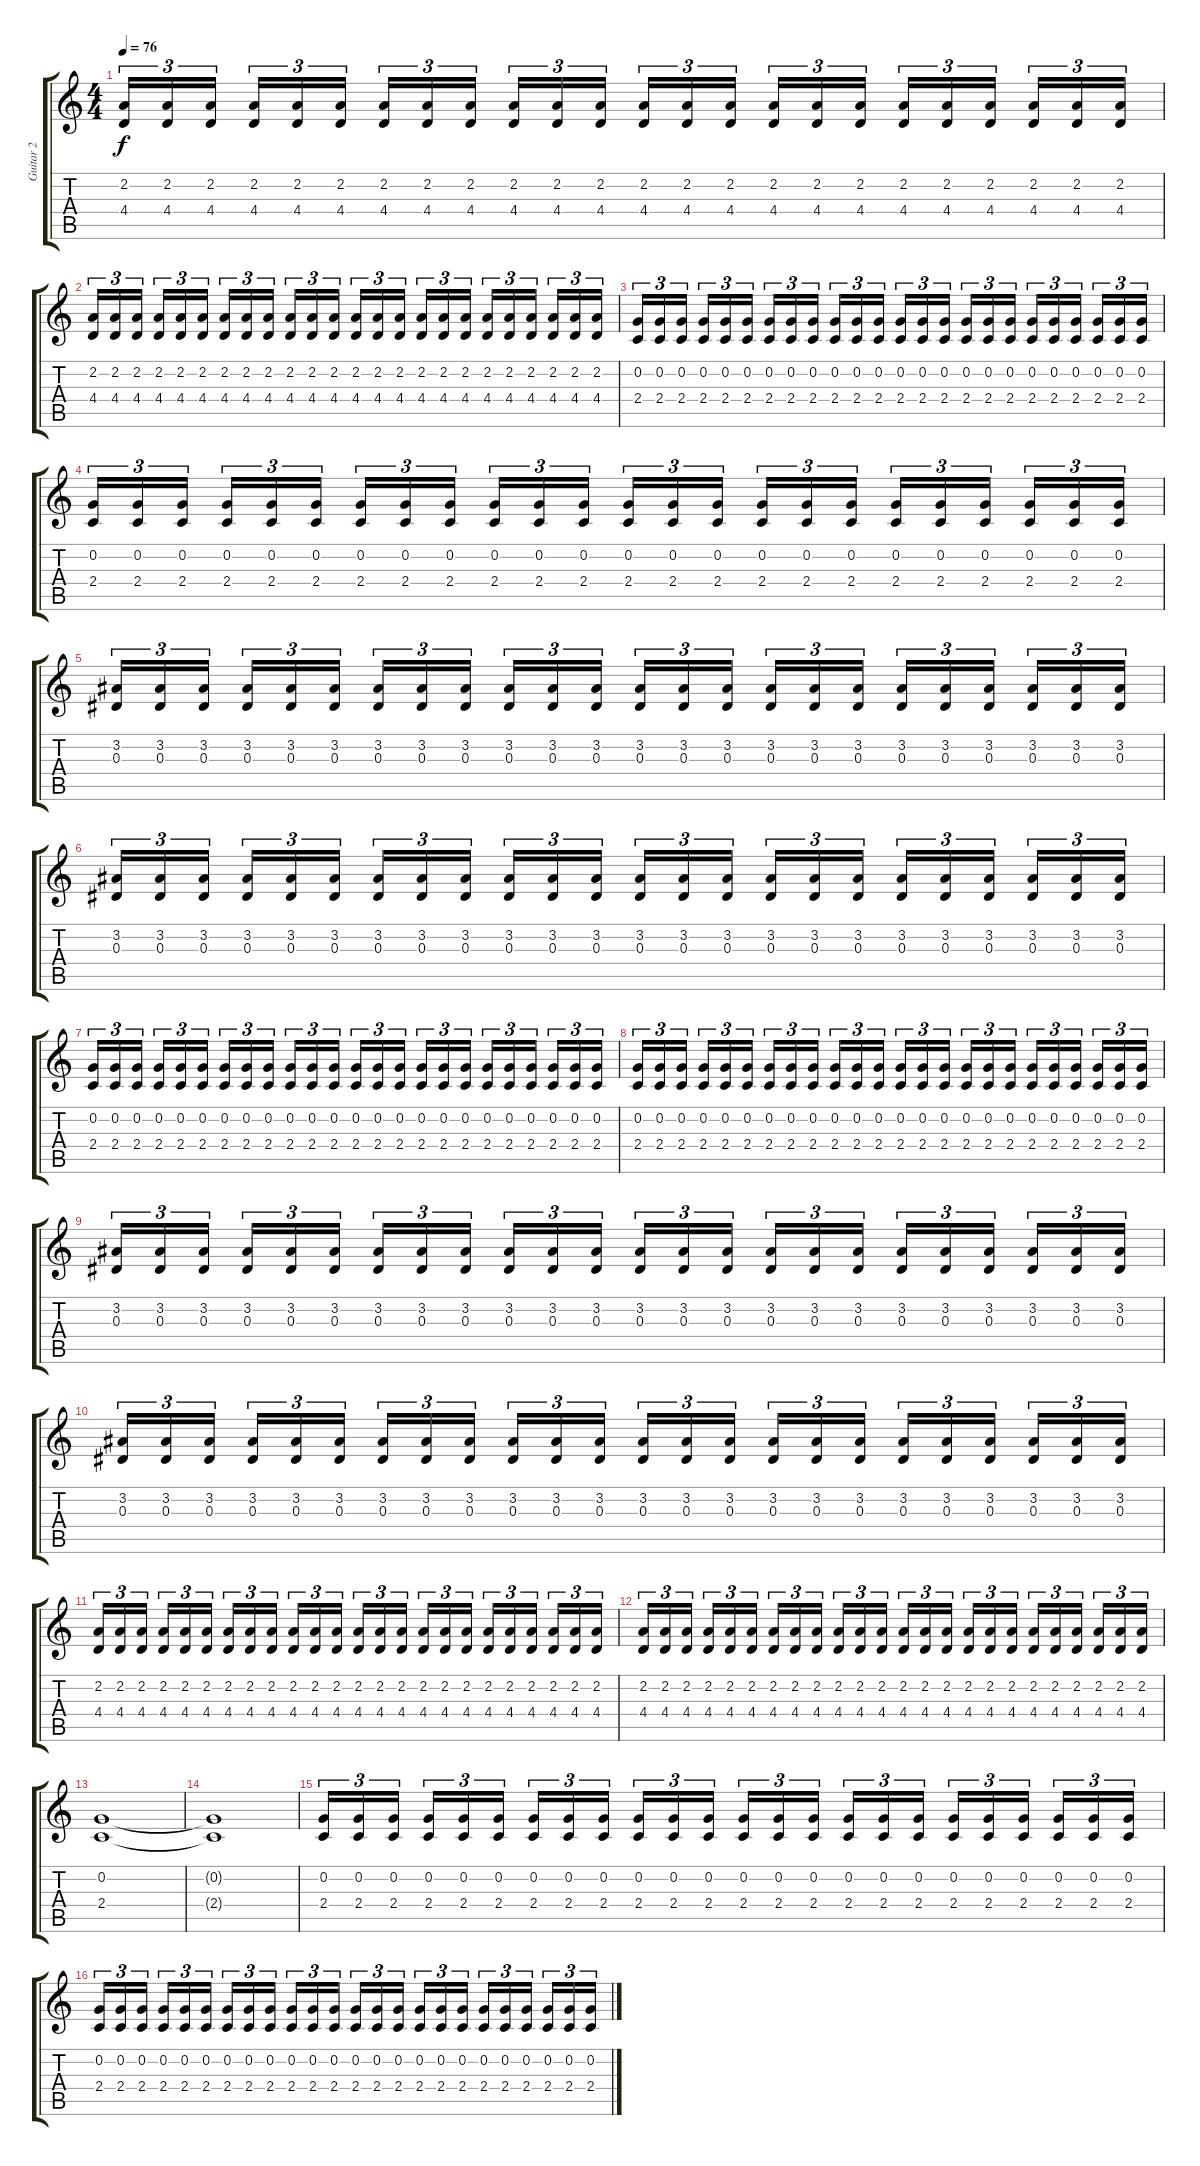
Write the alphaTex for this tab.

\track ("Guitar 2" "Guitar 2") {instrument distortionguitar}
\staff {score tabs}
\tuning (C4 G3 Eb3 Bb2 F2 C2) {hide}
\ts (4 4)
\tempo 76
\clef g2
\ks c
(2.2 4.4).16{tu (3 2) dy f} (2.2 4.4).16{tu (3 2)} (2.2 4.4).16{tu (3 2) beam splitsecondary} (2.2 4.4).16{tu (3 2)} (2.2 4.4).16{tu (3 2)} (2.2 4.4).16{tu (3 2)} (2.2 4.4).16{tu (3 2)} (2.2 4.4).16{tu (3 2)} (2.2 4.4).16{tu (3 2) beam splitsecondary} (2.2 4.4).16{tu (3 2)} (2.2 4.4).16{tu (3 2)} (2.2 4.4).16{tu (3 2)} (2.2 4.4).16{tu (3 2)} (2.2 4.4).16{tu (3 2)} (2.2 4.4).16{tu (3 2) beam splitsecondary} (2.2 4.4).16{tu (3 2)} (2.2 4.4).16{tu (3 2)} (2.2 4.4).16{tu (3 2)} (2.2 4.4).16{tu (3 2)} (2.2 4.4).16{tu (3 2)} (2.2 4.4).16{tu (3 2) beam splitsecondary} (2.2 4.4).16{tu (3 2)} (2.2 4.4).16{tu (3 2)} (2.2 4.4).16{tu (3 2)} |
(2.2 4.4).16{tu (3 2)} (2.2 4.4).16{tu (3 2)} (2.2 4.4).16{tu (3 2) beam splitsecondary} (2.2 4.4).16{tu (3 2)} (2.2 4.4).16{tu (3 2)} (2.2 4.4).16{tu (3 2)} (2.2 4.4).16{tu (3 2)} (2.2 4.4).16{tu (3 2)} (2.2 4.4).16{tu (3 2) beam splitsecondary} (2.2 4.4).16{tu (3 2)} (2.2 4.4).16{tu (3 2)} (2.2 4.4).16{tu (3 2)} (2.2 4.4).16{tu (3 2)} (2.2 4.4).16{tu (3 2)} (2.2 4.4).16{tu (3 2) beam splitsecondary} (2.2 4.4).16{tu (3 2)} (2.2 4.4).16{tu (3 2)} (2.2 4.4).16{tu (3 2)} (2.2 4.4).16{tu (3 2)} (2.2 4.4).16{tu (3 2)} (2.2 4.4).16{tu (3 2) beam splitsecondary} (2.2 4.4).16{tu (3 2)} (2.2 4.4).16{tu (3 2)} (2.2 4.4).16{tu (3 2)} |
(0.2 2.4).16{tu (3 2)} (0.2 2.4).16{tu (3 2)} (0.2 2.4).16{tu (3 2) beam splitsecondary} (0.2 2.4).16{tu (3 2)} (0.2 2.4).16{tu (3 2)} (0.2 2.4).16{tu (3 2)} (0.2 2.4).16{tu (3 2)} (0.2 2.4).16{tu (3 2)} (0.2 2.4).16{tu (3 2) beam splitsecondary} (0.2 2.4).16{tu (3 2)} (0.2 2.4).16{tu (3 2)} (0.2 2.4).16{tu (3 2)} (0.2 2.4).16{tu (3 2)} (0.2 2.4).16{tu (3 2)} (0.2 2.4).16{tu (3 2) beam splitsecondary} (0.2 2.4).16{tu (3 2)} (0.2 2.4).16{tu (3 2)} (0.2 2.4).16{tu (3 2)} (0.2 2.4).16{tu (3 2)} (0.2 2.4).16{tu (3 2)} (0.2 2.4).16{tu (3 2) beam splitsecondary} (0.2 2.4).16{tu (3 2)} (0.2 2.4).16{tu (3 2)} (0.2 2.4).16{tu (3 2)} |
(0.2 2.4).16{tu (3 2)} (0.2 2.4).16{tu (3 2)} (0.2 2.4).16{tu (3 2) beam splitsecondary} (0.2 2.4).16{tu (3 2)} (0.2 2.4).16{tu (3 2)} (0.2 2.4).16{tu (3 2)} (0.2 2.4).16{tu (3 2)} (0.2 2.4).16{tu (3 2)} (0.2 2.4).16{tu (3 2) beam splitsecondary} (0.2 2.4).16{tu (3 2)} (0.2 2.4).16{tu (3 2)} (0.2 2.4).16{tu (3 2)} (0.2 2.4).16{tu (3 2)} (0.2 2.4).16{tu (3 2)} (0.2 2.4).16{tu (3 2) beam splitsecondary} (0.2 2.4).16{tu (3 2)} (0.2 2.4).16{tu (3 2)} (0.2 2.4).16{tu (3 2)} (0.2 2.4).16{tu (3 2)} (0.2 2.4).16{tu (3 2)} (0.2 2.4).16{tu (3 2) beam splitsecondary} (0.2 2.4).16{tu (3 2)} (0.2 2.4).16{tu (3 2)} (0.2 2.4).16{tu (3 2)} |
(3.2 0.3).16{tu (3 2)} (3.2 0.3).16{tu (3 2)} (3.2 0.3).16{tu (3 2) beam splitsecondary} (3.2 0.3).16{tu (3 2)} (3.2 0.3).16{tu (3 2)} (3.2 0.3).16{tu (3 2)} (3.2 0.3).16{tu (3 2)} (3.2 0.3).16{tu (3 2)} (3.2 0.3).16{tu (3 2) beam splitsecondary} (3.2 0.3).16{tu (3 2)} (3.2 0.3).16{tu (3 2)} (3.2 0.3).16{tu (3 2)} (3.2 0.3).16{tu (3 2)} (3.2 0.3).16{tu (3 2)} (3.2 0.3).16{tu (3 2) beam splitsecondary} (3.2 0.3).16{tu (3 2)} (3.2 0.3).16{tu (3 2)} (3.2 0.3).16{tu (3 2)} (3.2 0.3).16{tu (3 2)} (3.2 0.3).16{tu (3 2)} (3.2 0.3).16{tu (3 2) beam splitsecondary} (3.2 0.3).16{tu (3 2)} (3.2 0.3).16{tu (3 2)} (3.2 0.3).16{tu (3 2)} |
(3.2 0.3).16{tu (3 2)} (3.2 0.3).16{tu (3 2)} (3.2 0.3).16{tu (3 2) beam splitsecondary} (3.2 0.3).16{tu (3 2)} (3.2 0.3).16{tu (3 2)} (3.2 0.3).16{tu (3 2)} (3.2 0.3).16{tu (3 2)} (3.2 0.3).16{tu (3 2)} (3.2 0.3).16{tu (3 2) beam splitsecondary} (3.2 0.3).16{tu (3 2)} (3.2 0.3).16{tu (3 2)} (3.2 0.3).16{tu (3 2)} (3.2 0.3).16{tu (3 2)} (3.2 0.3).16{tu (3 2)} (3.2 0.3).16{tu (3 2) beam splitsecondary} (3.2 0.3).16{tu (3 2)} (3.2 0.3).16{tu (3 2)} (3.2 0.3).16{tu (3 2)} (3.2 0.3).16{tu (3 2)} (3.2 0.3).16{tu (3 2)} (3.2 0.3).16{tu (3 2) beam splitsecondary} (3.2 0.3).16{tu (3 2)} (3.2 0.3).16{tu (3 2)} (3.2 0.3).16{tu (3 2)} |
(0.2 2.4).16{tu (3 2)} (0.2 2.4).16{tu (3 2)} (0.2 2.4).16{tu (3 2) beam splitsecondary} (0.2 2.4).16{tu (3 2)} (0.2 2.4).16{tu (3 2)} (0.2 2.4).16{tu (3 2)} (0.2 2.4).16{tu (3 2)} (0.2 2.4).16{tu (3 2)} (0.2 2.4).16{tu (3 2) beam splitsecondary} (0.2 2.4).16{tu (3 2)} (0.2 2.4).16{tu (3 2)} (0.2 2.4).16{tu (3 2)} (0.2 2.4).16{tu (3 2)} (0.2 2.4).16{tu (3 2)} (0.2 2.4).16{tu (3 2) beam splitsecondary} (0.2 2.4).16{tu (3 2)} (0.2 2.4).16{tu (3 2)} (0.2 2.4).16{tu (3 2)} (0.2 2.4).16{tu (3 2)} (0.2 2.4).16{tu (3 2)} (0.2 2.4).16{tu (3 2) beam splitsecondary} (0.2 2.4).16{tu (3 2)} (0.2 2.4).16{tu (3 2)} (0.2 2.4).16{tu (3 2)} |
(0.2 2.4).16{tu (3 2)} (0.2 2.4).16{tu (3 2)} (0.2 2.4).16{tu (3 2) beam splitsecondary} (0.2 2.4).16{tu (3 2)} (0.2 2.4).16{tu (3 2)} (0.2 2.4).16{tu (3 2)} (0.2 2.4).16{tu (3 2)} (0.2 2.4).16{tu (3 2)} (0.2 2.4).16{tu (3 2) beam splitsecondary} (0.2 2.4).16{tu (3 2)} (0.2 2.4).16{tu (3 2)} (0.2 2.4).16{tu (3 2)} (0.2 2.4).16{tu (3 2)} (0.2 2.4).16{tu (3 2)} (0.2 2.4).16{tu (3 2) beam splitsecondary} (0.2 2.4).16{tu (3 2)} (0.2 2.4).16{tu (3 2)} (0.2 2.4).16{tu (3 2)} (0.2 2.4).16{tu (3 2)} (0.2 2.4).16{tu (3 2)} (0.2 2.4).16{tu (3 2) beam splitsecondary} (0.2 2.4).16{tu (3 2)} (0.2 2.4).16{tu (3 2)} (0.2 2.4).16{tu (3 2)} |
(3.2 0.3).16{tu (3 2)} (3.2 0.3).16{tu (3 2)} (3.2 0.3).16{tu (3 2) beam splitsecondary} (3.2 0.3).16{tu (3 2)} (3.2 0.3).16{tu (3 2)} (3.2 0.3).16{tu (3 2)} (3.2 0.3).16{tu (3 2)} (3.2 0.3).16{tu (3 2)} (3.2 0.3).16{tu (3 2) beam splitsecondary} (3.2 0.3).16{tu (3 2)} (3.2 0.3).16{tu (3 2)} (3.2 0.3).16{tu (3 2)} (3.2 0.3).16{tu (3 2)} (3.2 0.3).16{tu (3 2)} (3.2 0.3).16{tu (3 2) beam splitsecondary} (3.2 0.3).16{tu (3 2)} (3.2 0.3).16{tu (3 2)} (3.2 0.3).16{tu (3 2)} (3.2 0.3).16{tu (3 2)} (3.2 0.3).16{tu (3 2)} (3.2 0.3).16{tu (3 2) beam splitsecondary} (3.2 0.3).16{tu (3 2)} (3.2 0.3).16{tu (3 2)} (3.2 0.3).16{tu (3 2)} |
(3.2 0.3).16{tu (3 2)} (3.2 0.3).16{tu (3 2)} (3.2 0.3).16{tu (3 2) beam splitsecondary} (3.2 0.3).16{tu (3 2)} (3.2 0.3).16{tu (3 2)} (3.2 0.3).16{tu (3 2)} (3.2 0.3).16{tu (3 2)} (3.2 0.3).16{tu (3 2)} (3.2 0.3).16{tu (3 2) beam splitsecondary} (3.2 0.3).16{tu (3 2)} (3.2 0.3).16{tu (3 2)} (3.2 0.3).16{tu (3 2)} (3.2 0.3).16{tu (3 2)} (3.2 0.3).16{tu (3 2)} (3.2 0.3).16{tu (3 2) beam splitsecondary} (3.2 0.3).16{tu (3 2)} (3.2 0.3).16{tu (3 2)} (3.2 0.3).16{tu (3 2)} (3.2 0.3).16{tu (3 2)} (3.2 0.3).16{tu (3 2)} (3.2 0.3).16{tu (3 2) beam splitsecondary} (3.2 0.3).16{tu (3 2)} (3.2 0.3).16{tu (3 2)} (3.2 0.3).16{tu (3 2)} |
(2.2 4.4).16{tu (3 2)} (2.2 4.4).16{tu (3 2)} (2.2 4.4).16{tu (3 2) beam splitsecondary} (2.2 4.4).16{tu (3 2)} (2.2 4.4).16{tu (3 2)} (2.2 4.4).16{tu (3 2)} (2.2 4.4).16{tu (3 2)} (2.2 4.4).16{tu (3 2)} (2.2 4.4).16{tu (3 2) beam splitsecondary} (2.2 4.4).16{tu (3 2)} (2.2 4.4).16{tu (3 2)} (2.2 4.4).16{tu (3 2)} (2.2 4.4).16{tu (3 2)} (2.2 4.4).16{tu (3 2)} (2.2 4.4).16{tu (3 2) beam splitsecondary} (2.2 4.4).16{tu (3 2)} (2.2 4.4).16{tu (3 2)} (2.2 4.4).16{tu (3 2)} (2.2 4.4).16{tu (3 2)} (2.2 4.4).16{tu (3 2)} (2.2 4.4).16{tu (3 2) beam splitsecondary} (2.2 4.4).16{tu (3 2)} (2.2 4.4).16{tu (3 2)} (2.2 4.4).16{tu (3 2)} |
(2.2 4.4).16{tu (3 2)} (2.2 4.4).16{tu (3 2)} (2.2 4.4).16{tu (3 2) beam splitsecondary} (2.2 4.4).16{tu (3 2)} (2.2 4.4).16{tu (3 2)} (2.2 4.4).16{tu (3 2)} (2.2 4.4).16{tu (3 2)} (2.2 4.4).16{tu (3 2)} (2.2 4.4).16{tu (3 2) beam splitsecondary} (2.2 4.4).16{tu (3 2)} (2.2 4.4).16{tu (3 2)} (2.2 4.4).16{tu (3 2)} (2.2 4.4).16{tu (3 2)} (2.2 4.4).16{tu (3 2)} (2.2 4.4).16{tu (3 2) beam splitsecondary} (2.2 4.4).16{tu (3 2)} (2.2 4.4).16{tu (3 2)} (2.2 4.4).16{tu (3 2)} (2.2 4.4).16{tu (3 2)} (2.2 4.4).16{tu (3 2)} (2.2 4.4).16{tu (3 2) beam splitsecondary} (2.2 4.4).16{tu (3 2)} (2.2 4.4).16{tu (3 2)} (2.2 4.4).16{tu (3 2)} |
(0.2 2.4).1 |
(0.2{t} 2.4{t}).1 |
(0.2 2.4).16{tu (3 2)} (0.2 2.4).16{tu (3 2)} (0.2 2.4).16{tu (3 2) beam splitsecondary} (0.2 2.4).16{tu (3 2)} (0.2 2.4).16{tu (3 2)} (0.2 2.4).16{tu (3 2)} (0.2 2.4).16{tu (3 2)} (0.2 2.4).16{tu (3 2)} (0.2 2.4).16{tu (3 2) beam splitsecondary} (0.2 2.4).16{tu (3 2)} (0.2 2.4).16{tu (3 2)} (0.2 2.4).16{tu (3 2)} (0.2 2.4).16{tu (3 2)} (0.2 2.4).16{tu (3 2)} (0.2 2.4).16{tu (3 2) beam splitsecondary} (0.2 2.4).16{tu (3 2)} (0.2 2.4).16{tu (3 2)} (0.2 2.4).16{tu (3 2)} (0.2 2.4).16{tu (3 2)} (0.2 2.4).16{tu (3 2)} (0.2 2.4).16{tu (3 2) beam splitsecondary} (0.2 2.4).16{tu (3 2)} (0.2 2.4).16{tu (3 2)} (0.2 2.4).16{tu (3 2)} |
(0.2 2.4).16{tu (3 2)} (0.2 2.4).16{tu (3 2)} (0.2 2.4).16{tu (3 2) beam splitsecondary} (0.2 2.4).16{tu (3 2)} (0.2 2.4).16{tu (3 2)} (0.2 2.4).16{tu (3 2)} (0.2 2.4).16{tu (3 2)} (0.2 2.4).16{tu (3 2)} (0.2 2.4).16{tu (3 2) beam splitsecondary} (0.2 2.4).16{tu (3 2)} (0.2 2.4).16{tu (3 2)} (0.2 2.4).16{tu (3 2)} (0.2 2.4).16{tu (3 2)} (0.2 2.4).16{tu (3 2)} (0.2 2.4).16{tu (3 2) beam splitsecondary} (0.2 2.4).16{tu (3 2)} (0.2 2.4).16{tu (3 2)} (0.2 2.4).16{tu (3 2)} (0.2 2.4).16{tu (3 2)} (0.2 2.4).16{tu (3 2)} (0.2 2.4).16{tu (3 2) beam splitsecondary} (0.2 2.4).16{tu (3 2)} (0.2 2.4).16{tu (3 2)} (0.2 2.4).16{tu (3 2)}
